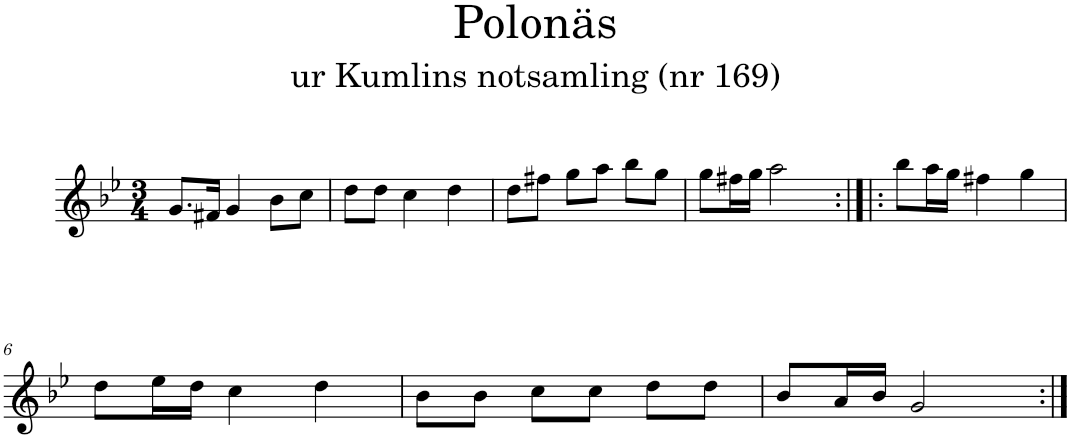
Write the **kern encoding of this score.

**kern
*part1
*staff1
*I"Piano
*I'Pno
*clefG2
*k[b-e-]
*g:
*M3/4
=1
8.g/L
16f#X/Jk
4g/
8b-\L
8cc\J
=2
8dd\L
8dd\J
4cc\
4dd\
=3
8dd\L
8ff#X\J
8gg\L
8aa\J
8bb-\L
8gg\J
=4
8gg\L
16ff#X\L
16gg\JJ
2aa\
=5:|!|:
8bb-\L
16aa\L
16gg\JJ
4ff#X\
4gg\
!!LO:LB:g=z
=6
8dd\L
16ee-\L
16dd\JJ
4cc\
4dd\
=7
8b-\L
8b-\J
8cc\L
8cc\J
8dd\L
8dd\J
=8
8b-/L
16a/L
16b-/JJ
2g/
=:|!
*-
